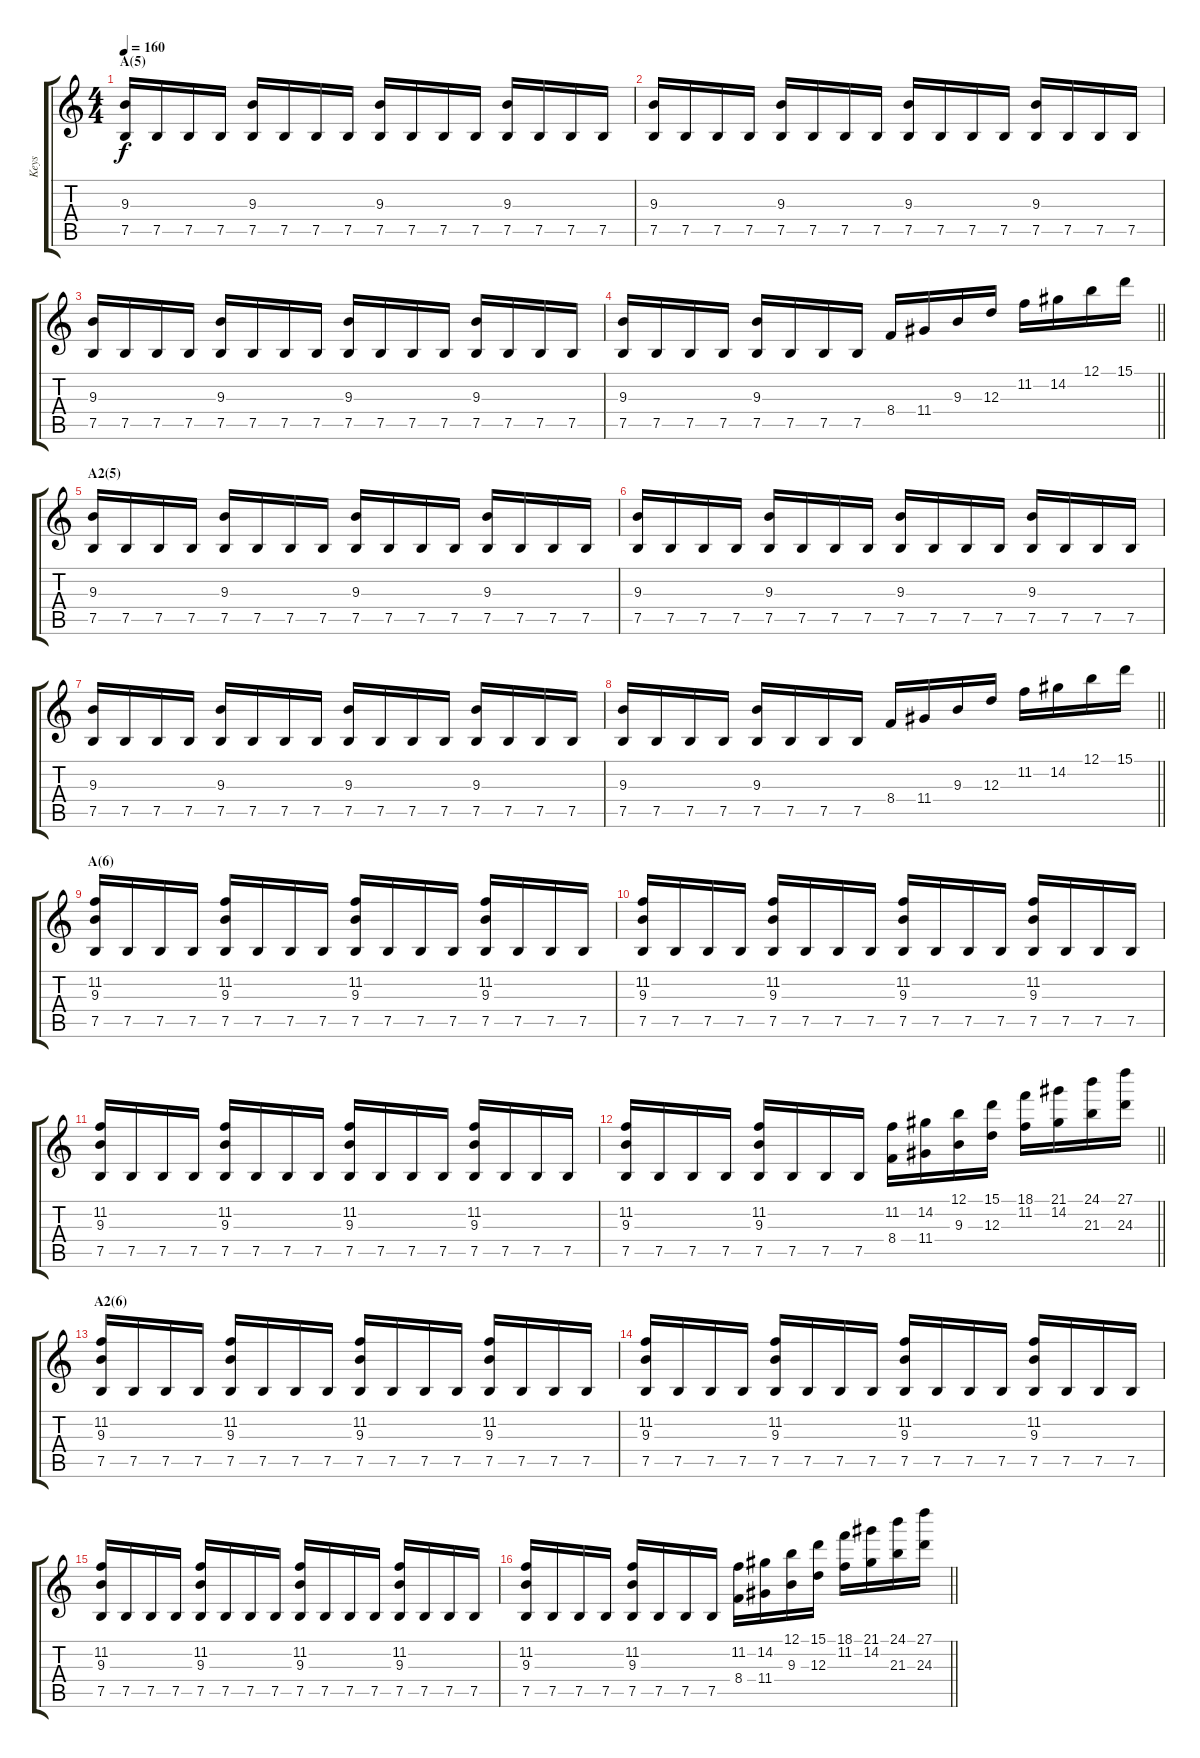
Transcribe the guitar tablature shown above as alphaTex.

\track ("Keys" "Keys") {instrument synthbass1}
\staff {score tabs}
\tuning (B3 Gb3 D3 A2 E2 B1) {hide}
\ts (4 4)
\section ("" "A(5)")
\tempo 160
\clef g2
\ks c
(9.3 7.5).16{dy f} 7.5.16 7.5.16 7.5.16 (9.3 7.5).16 7.5.16 7.5.16 7.5.16 (9.3 7.5).16 7.5.16 7.5.16 7.5.16 (9.3 7.5).16 7.5.16 7.5.16 7.5.16 |
(9.3 7.5).16 7.5.16 7.5.16 7.5.16 (9.3 7.5).16 7.5.16 7.5.16 7.5.16 (9.3 7.5).16 7.5.16 7.5.16 7.5.16 (9.3 7.5).16 7.5.16 7.5.16 7.5.16 |
(9.3 7.5).16 7.5.16 7.5.16 7.5.16 (9.3 7.5).16 7.5.16 7.5.16 7.5.16 (9.3 7.5).16 7.5.16 7.5.16 7.5.16 (9.3 7.5).16 7.5.16 7.5.16 7.5.16 |
\barLineRight lightlight
(9.3 7.5).16 7.5.16 7.5.16 7.5.16 (9.3 7.5).16 7.5.16 7.5.16 7.5.16 8.4.16 11.4.16 9.3.16 12.3.16 11.2.16 14.2.16 12.1.16 15.1.16 |
\section ("" "A2(5)")
(9.3 7.5).16 7.5.16 7.5.16 7.5.16 (9.3 7.5).16 7.5.16 7.5.16 7.5.16 (9.3 7.5).16 7.5.16 7.5.16 7.5.16 (9.3 7.5).16 7.5.16 7.5.16 7.5.16 |
(9.3 7.5).16 7.5.16 7.5.16 7.5.16 (9.3 7.5).16 7.5.16 7.5.16 7.5.16 (9.3 7.5).16 7.5.16 7.5.16 7.5.16 (9.3 7.5).16 7.5.16 7.5.16 7.5.16 |
(9.3 7.5).16 7.5.16 7.5.16 7.5.16 (9.3 7.5).16 7.5.16 7.5.16 7.5.16 (9.3 7.5).16 7.5.16 7.5.16 7.5.16 (9.3 7.5).16 7.5.16 7.5.16 7.5.16 |
\barLineRight lightlight
(9.3 7.5).16 7.5.16 7.5.16 7.5.16 (9.3 7.5).16 7.5.16 7.5.16 7.5.16 8.4.16 11.4.16 9.3.16 12.3.16 11.2.16 14.2.16 12.1.16 15.1.16 |
\section ("" "A(6)")
(11.2 9.3 7.5).16 7.5.16 7.5.16 7.5.16 (11.2 9.3 7.5).16 7.5.16 7.5.16 7.5.16 (11.2 9.3 7.5).16 7.5.16 7.5.16 7.5.16 (11.2 9.3 7.5).16 7.5.16 7.5.16 7.5.16 |
(11.2 9.3 7.5).16 7.5.16 7.5.16 7.5.16 (11.2 9.3 7.5).16 7.5.16 7.5.16 7.5.16 (11.2 9.3 7.5).16 7.5.16 7.5.16 7.5.16 (11.2 9.3 7.5).16 7.5.16 7.5.16 7.5.16 |
(11.2 9.3 7.5).16 7.5.16 7.5.16 7.5.16 (11.2 9.3 7.5).16 7.5.16 7.5.16 7.5.16 (11.2 9.3 7.5).16 7.5.16 7.5.16 7.5.16 (11.2 9.3 7.5).16 7.5.16 7.5.16 7.5.16 |
\barLineRight lightlight
(11.2 9.3 7.5).16 7.5.16 7.5.16 7.5.16 (11.2 9.3 7.5).16 7.5.16 7.5.16 7.5.16 (11.2 8.4).16 (14.2 11.4).16 (12.1 9.3).16 (15.1 12.3).16 (18.1 11.2).16 (21.1 14.2).16 (24.1 21.3).16 (27.1 24.3).16 |
\section ("" "A2(6)")
(11.2 9.3 7.5).16 7.5.16 7.5.16 7.5.16 (11.2 9.3 7.5).16 7.5.16 7.5.16 7.5.16 (11.2 9.3 7.5).16 7.5.16 7.5.16 7.5.16 (11.2 9.3 7.5).16 7.5.16 7.5.16 7.5.16 |
(11.2 9.3 7.5).16 7.5.16 7.5.16 7.5.16 (11.2 9.3 7.5).16 7.5.16 7.5.16 7.5.16 (11.2 9.3 7.5).16 7.5.16 7.5.16 7.5.16 (11.2 9.3 7.5).16 7.5.16 7.5.16 7.5.16 |
(11.2 9.3 7.5).16 7.5.16 7.5.16 7.5.16 (11.2 9.3 7.5).16 7.5.16 7.5.16 7.5.16 (11.2 9.3 7.5).16 7.5.16 7.5.16 7.5.16 (11.2 9.3 7.5).16 7.5.16 7.5.16 7.5.16 |
\barLineRight lightlight
(11.2 9.3 7.5).16 7.5.16 7.5.16 7.5.16 (11.2 9.3 7.5).16 7.5.16 7.5.16 7.5.16 (11.2 8.4).16 (14.2 11.4).16 (12.1 9.3).16 (15.1 12.3).16 (18.1 11.2).16 (21.1 14.2).16 (24.1 21.3).16 (27.1 24.3).16
